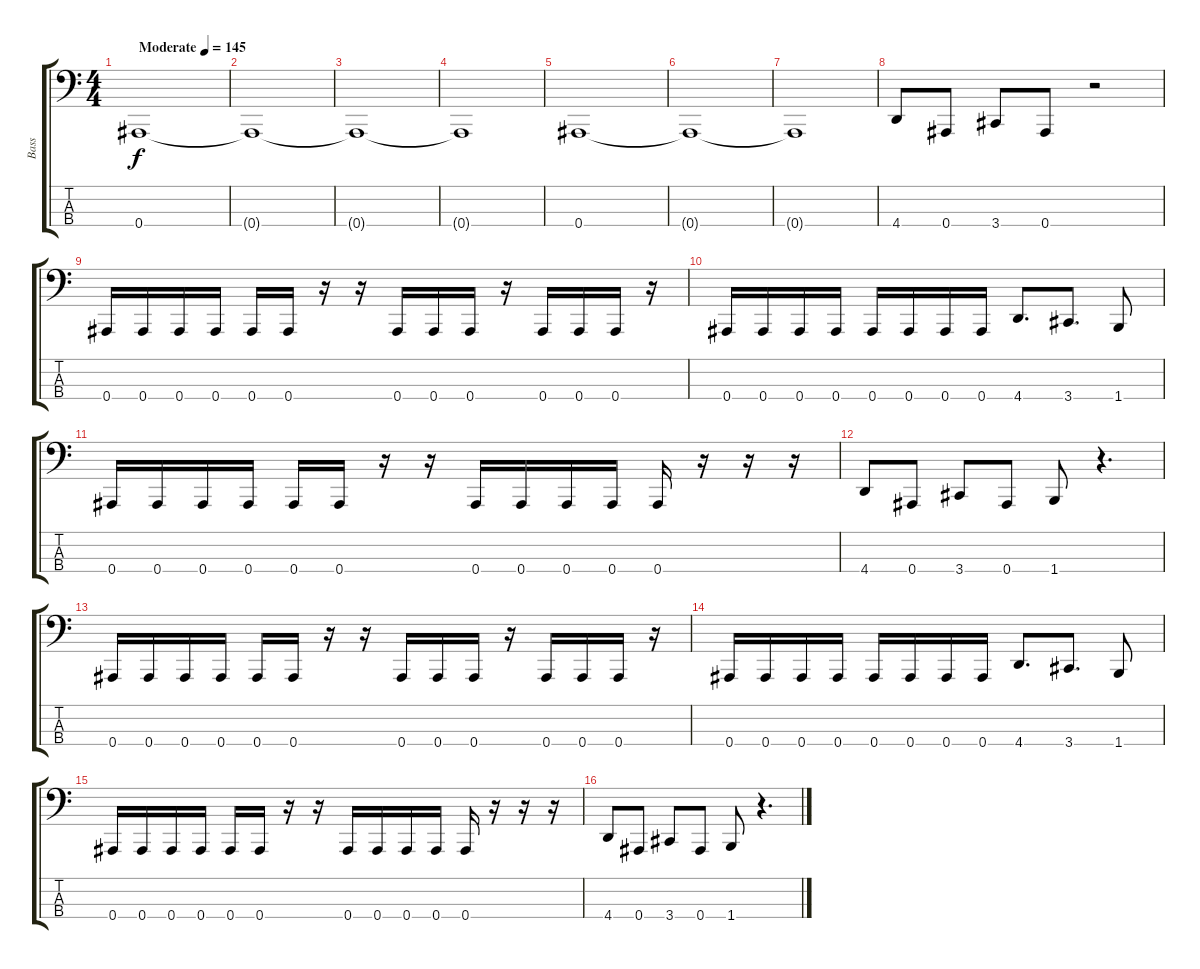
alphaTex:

\track ("Bass" "Bass") {instrument electricbasspick}
\staff {score tabs}
\tuning (Eb2 Bb1 F1 Bb0) {hide}
\ts (4 4)
\tempo (145 "Moderate")
\clef f4
\ks c
0.4.1{dy f instrument electricbasspick} |
0.4{t}.1 |
0.4{t}.1 |
0.4{t}.1 |
0.4.1 |
0.4{t}.1 |
0.4{t}.1 |
4.4.8 0.4.8 3.4.8 0.4.8 r.2 |
0.4.16 0.4.16 0.4.16 0.4.16 0.4.16 0.4.16 r.16 r.16 0.4.16 0.4.16 0.4.16 r.16 0.4.16 0.4.16 0.4.16 r.16 |
0.4.16 0.4.16 0.4.16 0.4.16 0.4.16 0.4.16 0.4.16 0.4.16 4.4.8{d} 3.4.8{d} 1.4.8 |
0.4.16 0.4.16 0.4.16 0.4.16 0.4.16 0.4.16 r.16 r.16 0.4.16 0.4.16 0.4.16 0.4.16 0.4.16 r.16 r.16 r.16 |
4.4.8 0.4.8 3.4.8 0.4.8 1.4.8 r.4{d} |
0.4.16 0.4.16 0.4.16 0.4.16 0.4.16 0.4.16 r.16 r.16 0.4.16 0.4.16 0.4.16 r.16 0.4.16 0.4.16 0.4.16 r.16 |
0.4.16 0.4.16 0.4.16 0.4.16 0.4.16 0.4.16 0.4.16 0.4.16 4.4.8{d} 3.4.8{d} 1.4.8 |
0.4.16 0.4.16 0.4.16 0.4.16 0.4.16 0.4.16 r.16 r.16 0.4.16 0.4.16 0.4.16 0.4.16 0.4.16 r.16 r.16 r.16 |
4.4.8 0.4.8 3.4.8 0.4.8 1.4.8 r.4{d}
